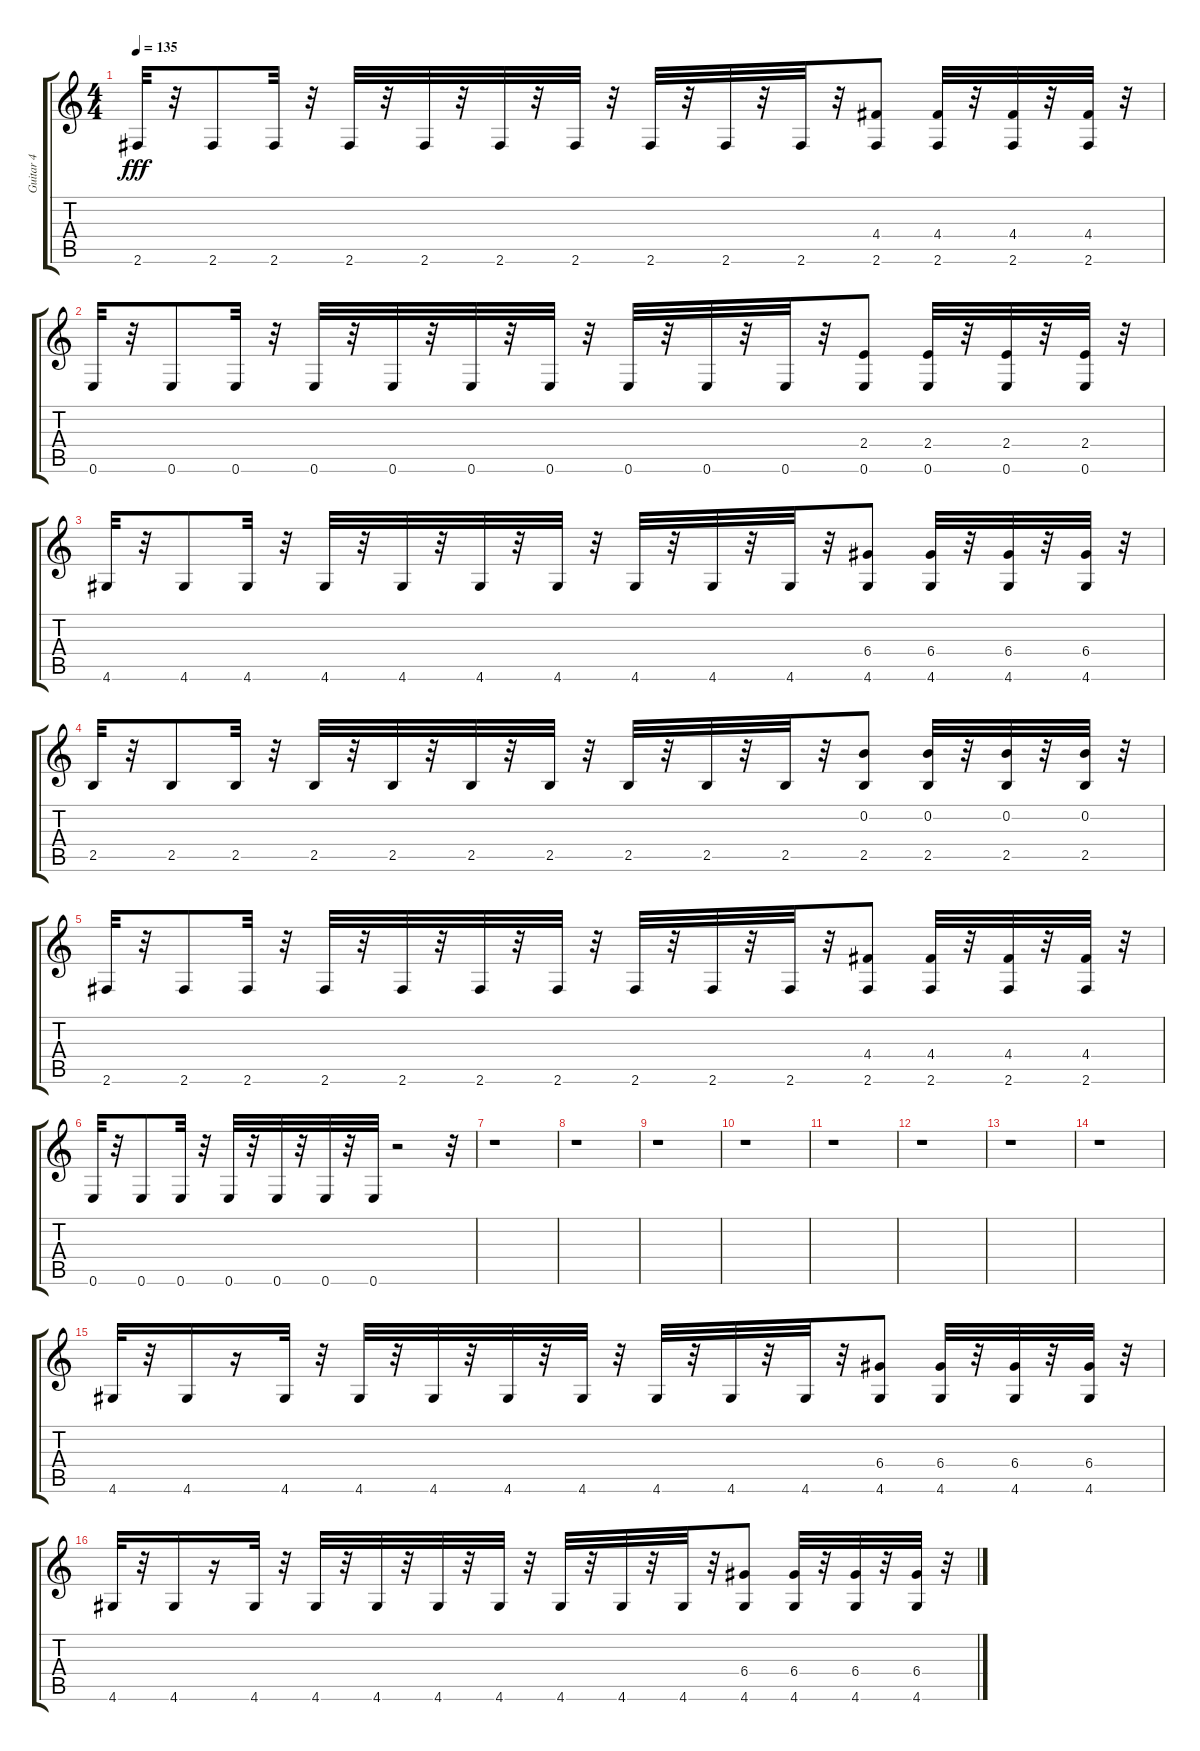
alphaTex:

\track ("Guitar 4" "Guitar 4") {instrument distortionguitar}
\staff {score tabs}
\tuning (E4 B3 G3 D3 A2 E2) {hide}
\ts (4 4)
\tempo 135
\clef g2
\ks c
2.6.32{dy fff} r.32 2.6.8 2.6.32 r.32 2.6.32 r.32 2.6.32 r.32 2.6.32 r.32 2.6.32 r.32 2.6.32 r.32 2.6.32 r.32 2.6.32 r.32 (4.4 2.6).8 (4.4 2.6).32 r.32 (4.4 2.6).32 r.32 (4.4 2.6).32 r.32 |
0.6.32 r.32 0.6.8 0.6.32 r.32 0.6.32 r.32 0.6.32 r.32 0.6.32 r.32 0.6.32 r.32 0.6.32 r.32 0.6.32 r.32 0.6.32 r.32 (2.4 0.6).8 (2.4 0.6).32 r.32 (2.4 0.6).32 r.32 (2.4 0.6).32 r.32 |
4.6.32 r.32 4.6.8 4.6.32 r.32 4.6.32 r.32 4.6.32 r.32 4.6.32 r.32 4.6.32 r.32 4.6.32 r.32 4.6.32 r.32 4.6.32 r.32 (6.4 4.6).8 (6.4 4.6).32 r.32 (6.4 4.6).32 r.32 (6.4 4.6).32 r.32 |
2.5.32 r.32 2.5.8 2.5.32 r.32 2.5.32 r.32 2.5.32 r.32 2.5.32 r.32 2.5.32 r.32 2.5.32 r.32 2.5.32 r.32 2.5.32 r.32 (0.2 2.5).8 (0.2 2.5).32 r.32 (0.2 2.5).32 r.32 (0.2 2.5).32 r.32 |
2.6.32 r.32 2.6.8 2.6.32 r.32 2.6.32 r.32 2.6.32 r.32 2.6.32 r.32 2.6.32 r.32 2.6.32 r.32 2.6.32 r.32 2.6.32 r.32 (4.4 2.6).8 (4.4 2.6).32 r.32 (4.4 2.6).32 r.32 (4.4 2.6).32 r.32 |
0.6.32 r.32 0.6.8 0.6.32 r.32 0.6.32 r.32 0.6.32 r.32 0.6.32 r.32 0.6.32 r.2 r.32 |
r.1 |
r.1 |
r.1 |
r.1 |
r.1 |
r.1 |
r.1 |
r.1 |
4.6.32 r.32 4.6.16 r.16 4.6.32 r.32 4.6.32 r.32 4.6.32 r.32 4.6.32 r.32 4.6.32 r.32 4.6.32 r.32 4.6.32 r.32 4.6.32 r.32 (6.4 4.6).8 (6.4 4.6).32 r.32 (6.4 4.6).32 r.32 (6.4 4.6).32 r.32 |
4.6.32 r.32 4.6.16 r.16 4.6.32 r.32 4.6.32 r.32 4.6.32 r.32 4.6.32 r.32 4.6.32 r.32 4.6.32 r.32 4.6.32 r.32 4.6.32 r.32 (6.4 4.6).8 (6.4 4.6).32 r.32 (6.4 4.6).32 r.32 (6.4 4.6).32 r.32
